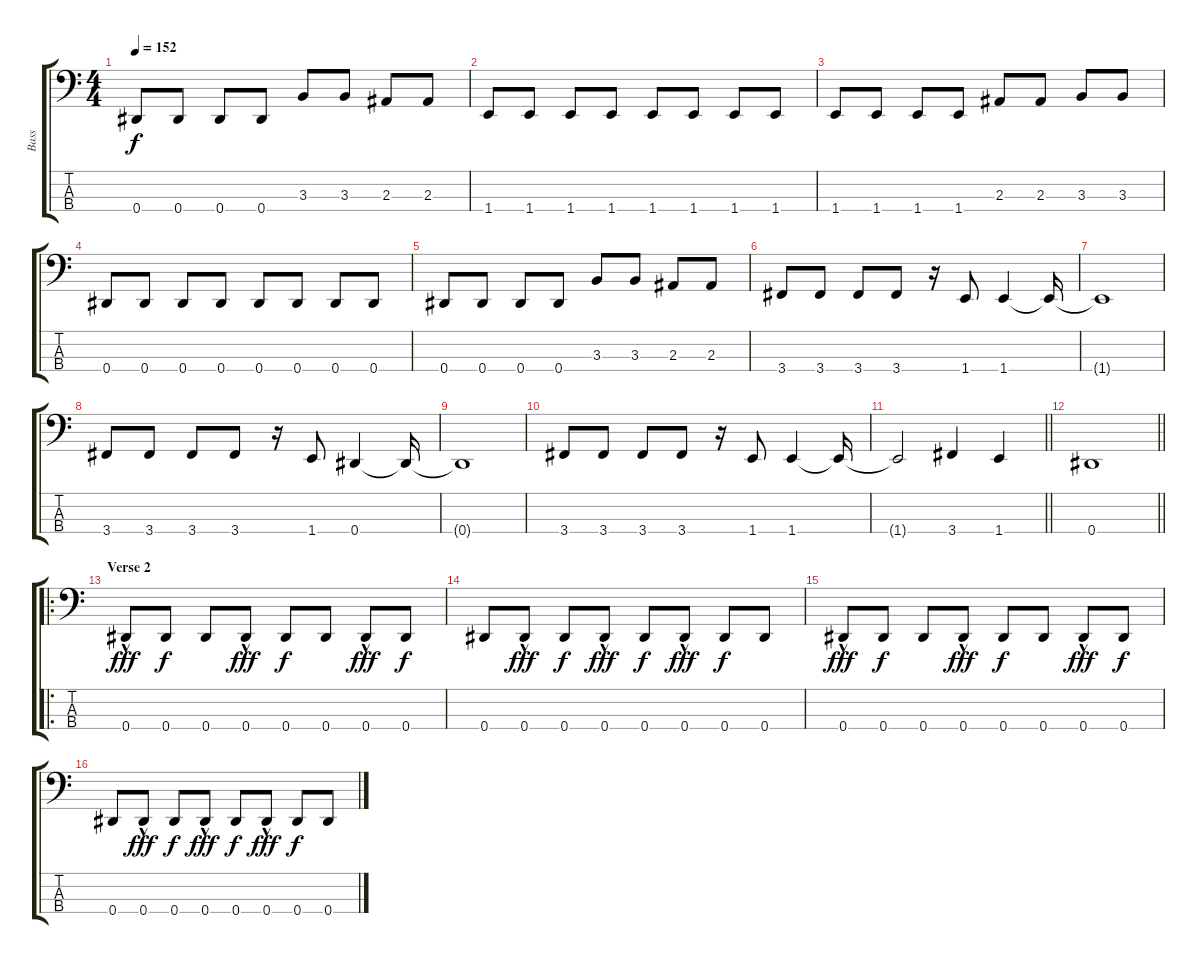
\track ("Bass" "Bass") {instrument electricbassfinger}
\staff {score tabs}
\tuning (Gb2 Db2 Ab1 Eb1) {hide}
\ts (4 4)
\tempo 152
\clef f4
\ks c
0.4.8{dy f} 0.4.8 0.4.8 0.4.8 3.3.8 3.3.8 2.3.8 2.3.8 |
1.4.8 1.4.8 1.4.8 1.4.8 1.4.8 1.4.8 1.4.8 1.4.8 |
1.4.8 1.4.8 1.4.8 1.4.8 2.3.8 2.3.8 3.3.8 3.3.8 |
0.4.8 0.4.8 0.4.8 0.4.8 0.4.8 0.4.8 0.4.8 0.4.8 |
0.4.8 0.4.8 0.4.8 0.4.8 3.3.8 3.3.8 2.3.8 2.3.8 |
3.4.8 3.4.8 3.4.8 3.4.8 r.16 1.4.8 1.4.4 1.4{t}.16 |
1.4{t}.1 |
3.4.8 3.4.8 3.4.8 3.4.8 r.16 1.4.8 0.4.4 0.4{t}.16 |
0.4{t}.1 |
3.4.8 3.4.8 3.4.8 3.4.8 r.16 1.4.8 1.4.4 1.4{t}.16 |
\barLineRight lightlight
1.4{t}.2 3.4.4 1.4.4 |
\barLineRight lightlight
0.4.1 |
\ro
\section ("" "Verse 2")
0.4{hac}.8{dy fff} 0.4.8{dy f} 0.4.8 0.4{hac}.8{dy fff} 0.4.8{dy f} 0.4.8 0.4{hac}.8{dy fff} 0.4.8{dy f} |
0.4.8 0.4{hac}.8{dy fff} 0.4.8{dy f} 0.4{hac}.8{dy fff} 0.4.8{dy f} 0.4{hac}.8{dy fff} 0.4.8{dy f} 0.4.8 |
0.4{hac}.8{dy fff} 0.4.8{dy f} 0.4.8 0.4{hac}.8{dy fff} 0.4.8{dy f} 0.4.8 0.4{hac}.8{dy fff} 0.4.8{dy f} |
0.4.8 0.4{hac}.8{dy fff} 0.4.8{dy f} 0.4{hac}.8{dy fff} 0.4.8{dy f} 0.4{hac}.8{dy fff} 0.4.8{dy f} 0.4.8
